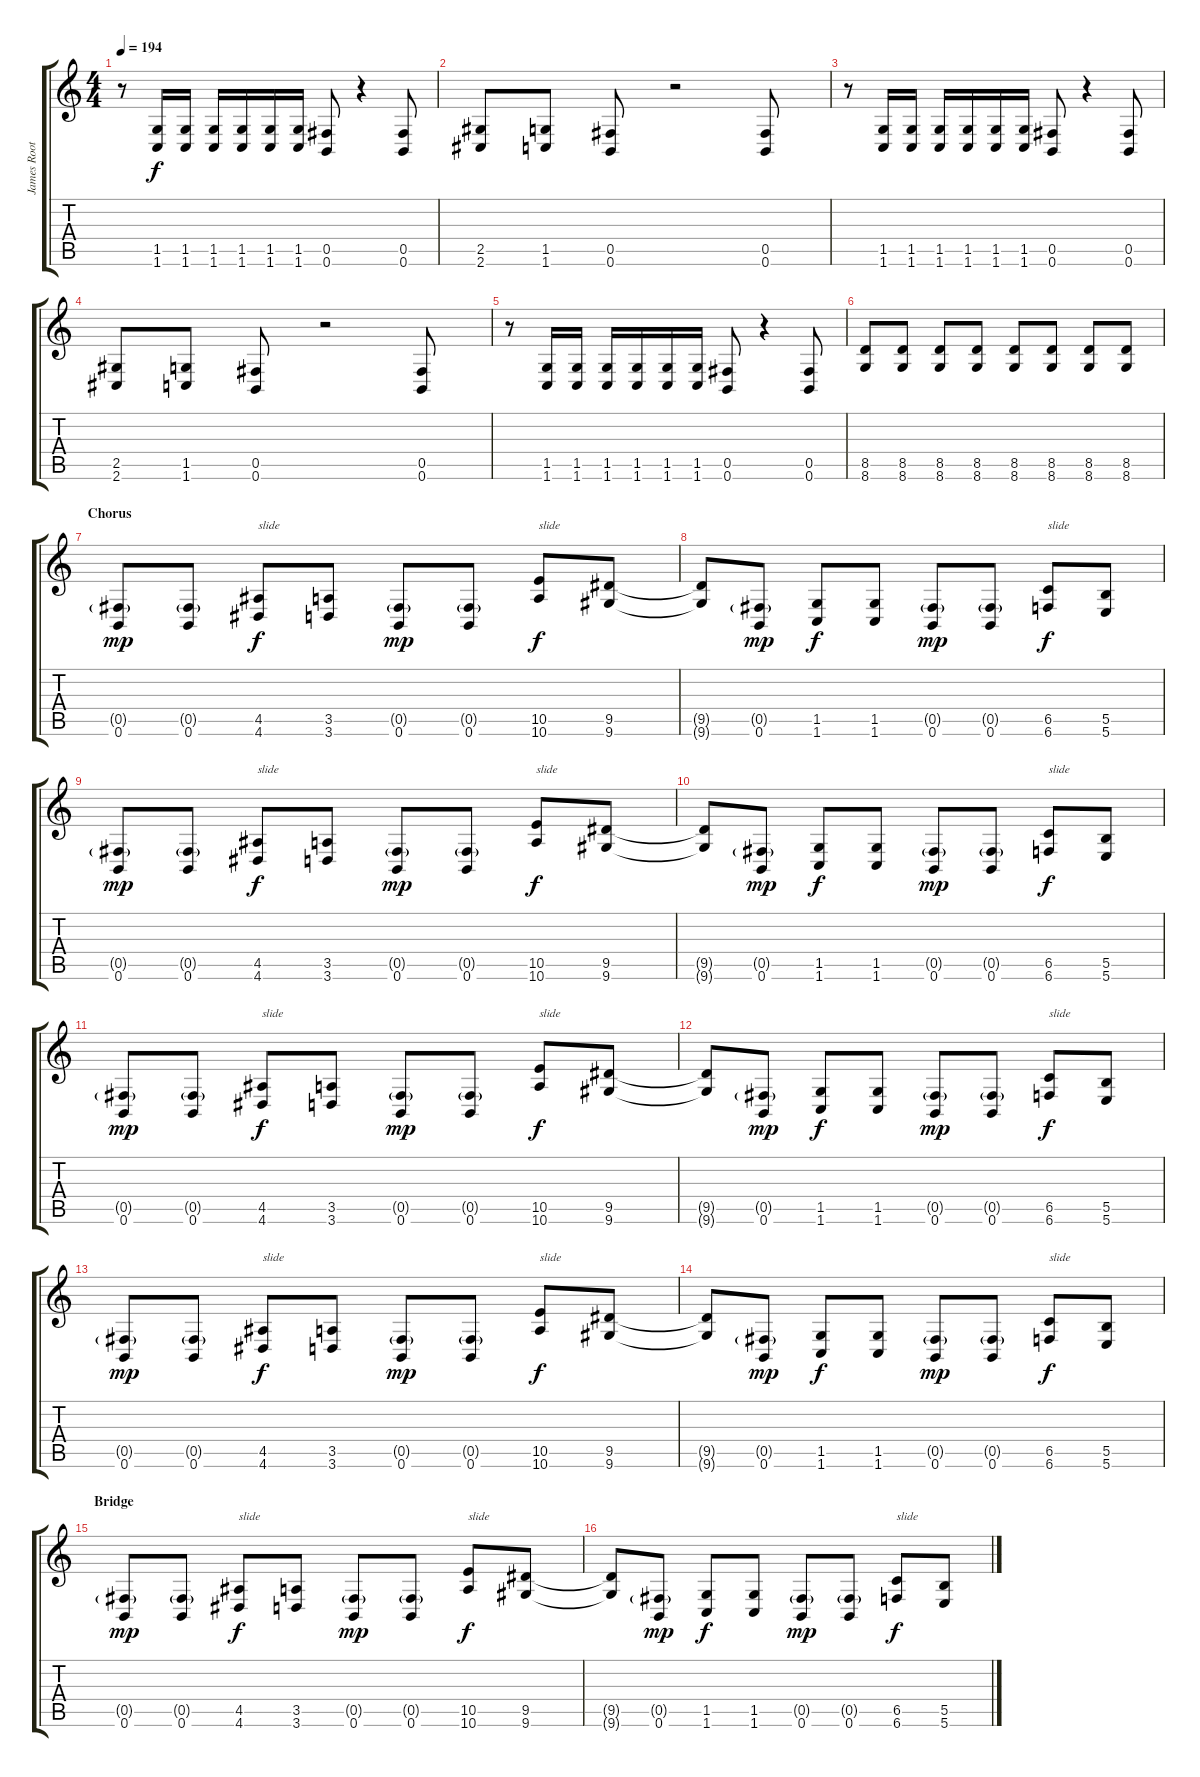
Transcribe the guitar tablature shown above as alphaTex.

\track ("James Root" "James Root") {instrument overdrivenguitar}
\staff {score tabs}
\tuning (Db4 Ab3 E3 B2 Gb2 B1) {hide}
\ts (4 4)
\tempo 194
\clef g2
\ks c
r.8{dy f} (1.5 1.6).16 (1.5 1.6).16 (1.5 1.6).16 (1.5 1.6).16 (1.5 1.6).16 (1.5 1.6).16 (0.5 0.6).8 r.4 (0.5 0.6).8 |
(2.5 2.6).8 (1.5 1.6).8 (0.5 0.6).8 r.2 (0.5 0.6).8 |
r.8 (1.5 1.6).16 (1.5 1.6).16 (1.5 1.6).16 (1.5 1.6).16 (1.5 1.6).16 (1.5 1.6).16 (0.5 0.6).8 r.4 (0.5 0.6).8 |
(2.5 2.6).8 (1.5 1.6).8 (0.5 0.6).8 r.2 (0.5 0.6).8 |
r.8 (1.5 1.6).16 (1.5 1.6).16 (1.5 1.6).16 (1.5 1.6).16 (1.5 1.6).16 (1.5 1.6).16 (0.5 0.6).8 r.4 (0.5 0.6).8 |
(8.5 8.6).8 (8.5 8.6).8 (8.5 8.6).8 (8.5 8.6).8 (8.5 8.6).8 (8.5 8.6).8 (8.5 8.6).8 (8.5 8.6).8 |
\section ("" "Chorus")
(0.5{g} 0.6).8{dy mp} (0.5{g} 0.6).8 (4.5 4.6).8{txt "slide" dy f} (3.5 3.6).8 (0.5{g} 0.6).8{dy mp} (0.5{g} 0.6).8 (10.5 10.6).8{txt "slide" dy f} (9.5 9.6).8 |
(9.5{t} 9.6{t}).8 (0.5{g} 0.6).8{dy mp} (1.5 1.6).8{dy f} (1.5 1.6).8 (0.5{g} 0.6).8{dy mp} (0.5{g} 0.6).8 (6.5 6.6).8{txt "slide" dy f} (5.5 5.6).8 |
(0.5{g} 0.6).8{dy mp} (0.5{g} 0.6).8 (4.5 4.6).8{txt "slide" dy f} (3.5 3.6).8 (0.5{g} 0.6).8{dy mp} (0.5{g} 0.6).8 (10.5 10.6).8{txt "slide" dy f} (9.5 9.6).8 |
(9.5{t} 9.6{t}).8 (0.5{g} 0.6).8{dy mp} (1.5 1.6).8{dy f} (1.5 1.6).8 (0.5{g} 0.6).8{dy mp} (0.5{g} 0.6).8 (6.5 6.6).8{txt "slide" dy f} (5.5 5.6).8 |
(0.5{g} 0.6).8{dy mp} (0.5{g} 0.6).8 (4.5 4.6).8{txt "slide" dy f} (3.5 3.6).8 (0.5{g} 0.6).8{dy mp} (0.5{g} 0.6).8 (10.5 10.6).8{txt "slide" dy f} (9.5 9.6).8 |
(9.5{t} 9.6{t}).8 (0.5{g} 0.6).8{dy mp} (1.5 1.6).8{dy f} (1.5 1.6).8 (0.5{g} 0.6).8{dy mp} (0.5{g} 0.6).8 (6.5 6.6).8{txt "slide" dy f} (5.5 5.6).8 |
(0.5{g} 0.6).8{dy mp} (0.5{g} 0.6).8 (4.5 4.6).8{txt "slide" dy f} (3.5 3.6).8 (0.5{g} 0.6).8{dy mp} (0.5{g} 0.6).8 (10.5 10.6).8{txt "slide" dy f} (9.5 9.6).8 |
(9.5{t} 9.6{t}).8 (0.5{g} 0.6).8{dy mp} (1.5 1.6).8{dy f} (1.5 1.6).8 (0.5{g} 0.6).8{dy mp} (0.5{g} 0.6).8 (6.5 6.6).8{txt "slide" dy f} (5.5 5.6).8 |
\section ("" "Bridge")
(0.5{g} 0.6).8{dy mp} (0.5{g} 0.6).8 (4.5 4.6).8{txt "slide" dy f} (3.5 3.6).8 (0.5{g} 0.6).8{dy mp} (0.5{g} 0.6).8 (10.5 10.6).8{txt "slide" dy f} (9.5 9.6).8 |
(9.5{t} 9.6{t}).8 (0.5{g} 0.6).8{dy mp} (1.5 1.6).8{dy f} (1.5 1.6).8 (0.5{g} 0.6).8{dy mp} (0.5{g} 0.6).8 (6.5 6.6).8{txt "slide" dy f} (5.5 5.6).8
